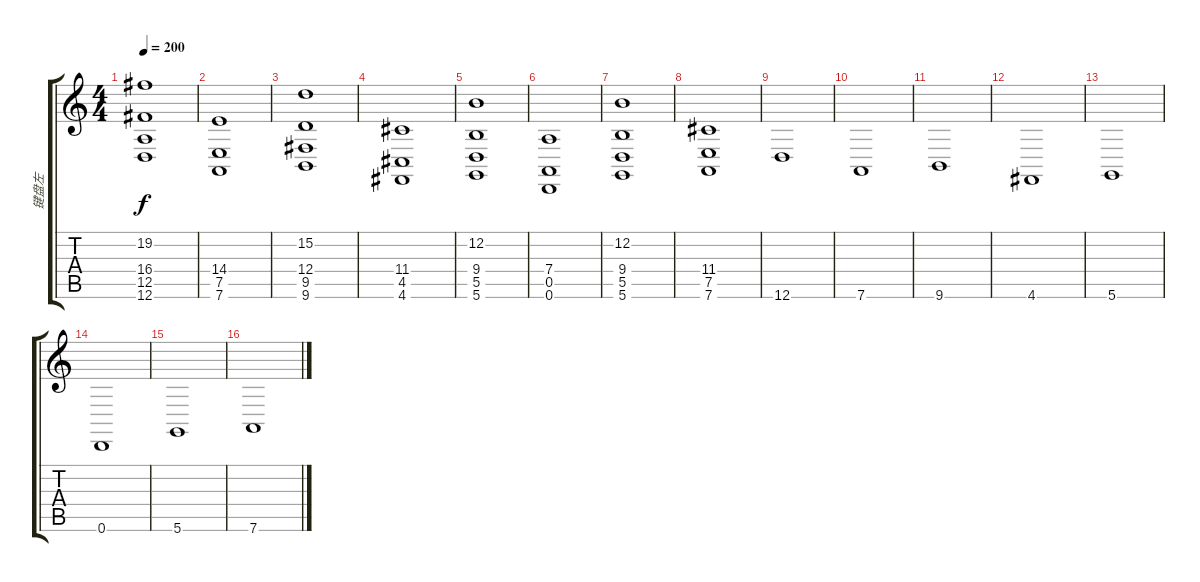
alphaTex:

\track ("键盘左" "键盘左") {instrument stringensemble2}
\staff {score tabs}
\tuning (E4 B3 G3 D3 A2 D2) {hide}
\ts (4 4)
\tempo 200
\clef g2
\ks c
(19.2 16.4 12.5 12.6).1{dy f volume 12} |
(14.4 7.5 7.6).1 |
(15.2 12.4 9.5 9.6).1 |
(11.4 4.5 4.6).1 |
(12.2 9.4 5.5 5.6).1 |
(7.4 0.5 0.6).1 |
(12.2 9.4 5.5 5.6).1 |
(11.4 7.5 7.6).1 |
12.6.1{volume 13} |
7.6.1 |
9.6.1 |
4.6.1 |
5.6.1 |
0.6.1 |
5.6.1 |
7.6.1
